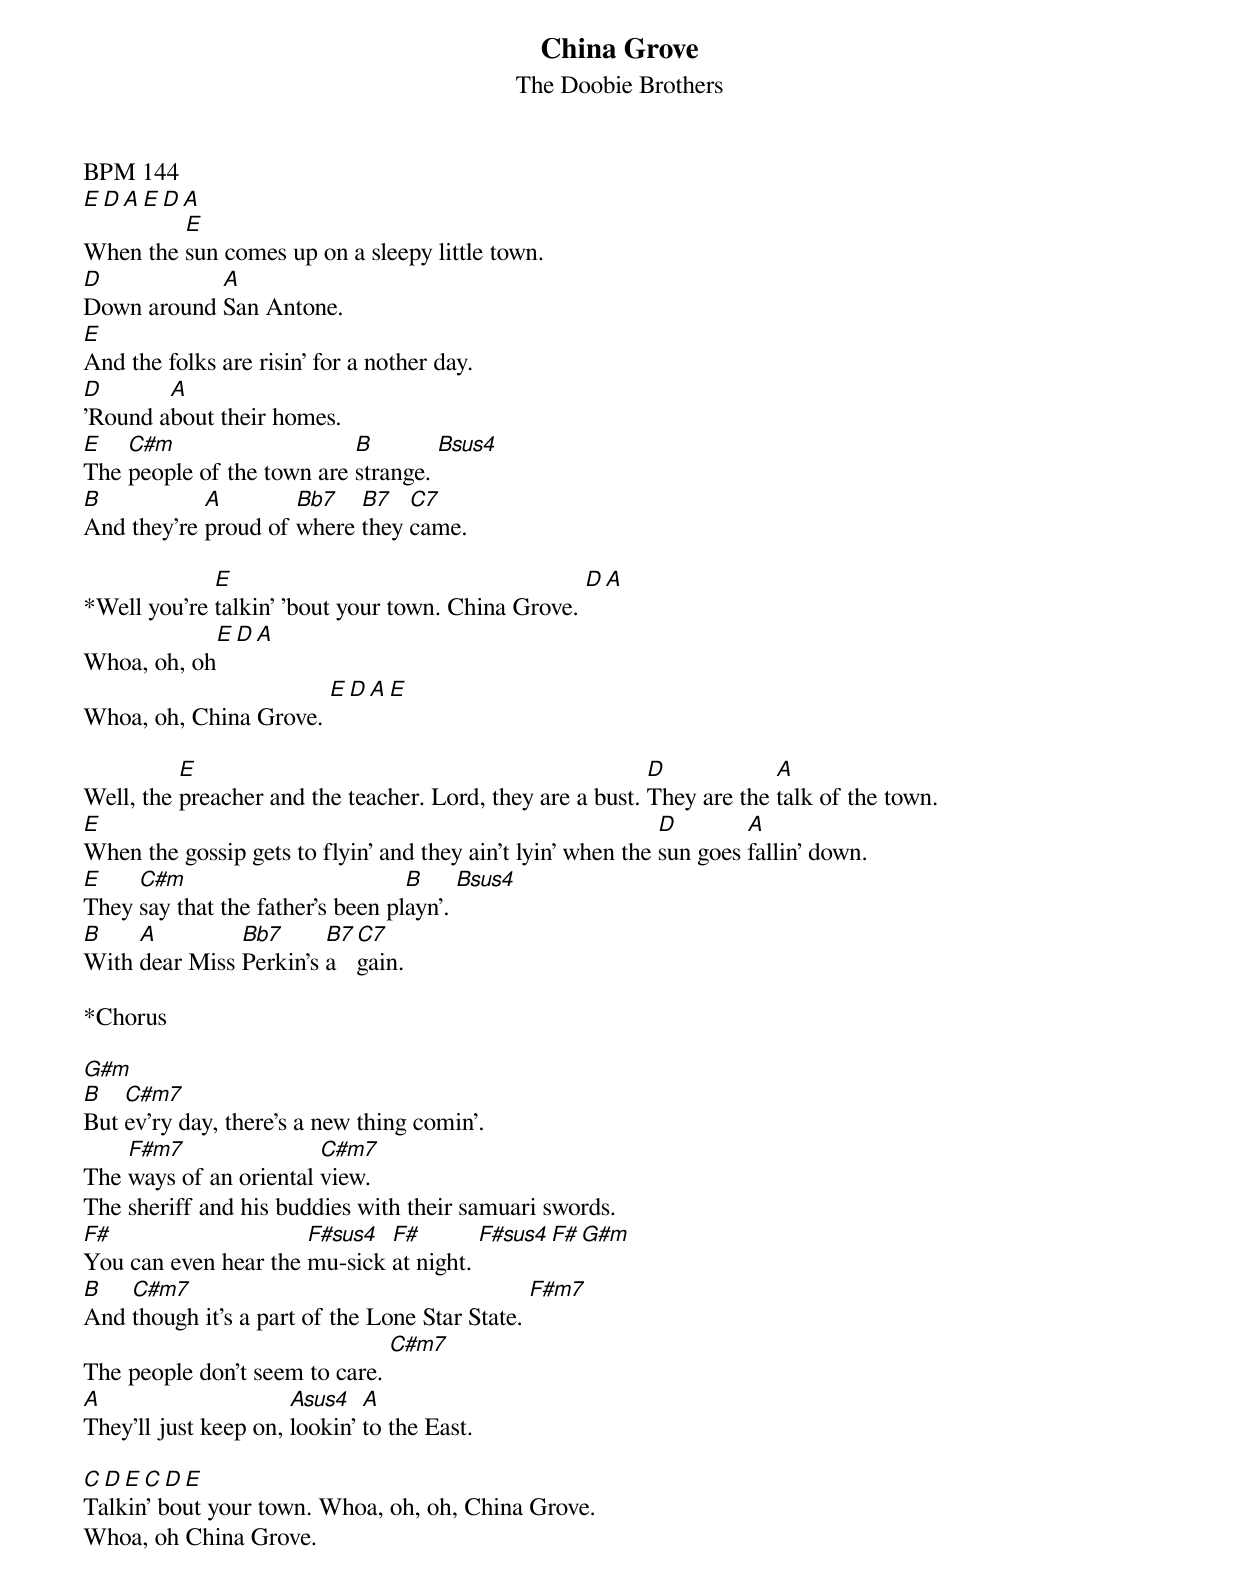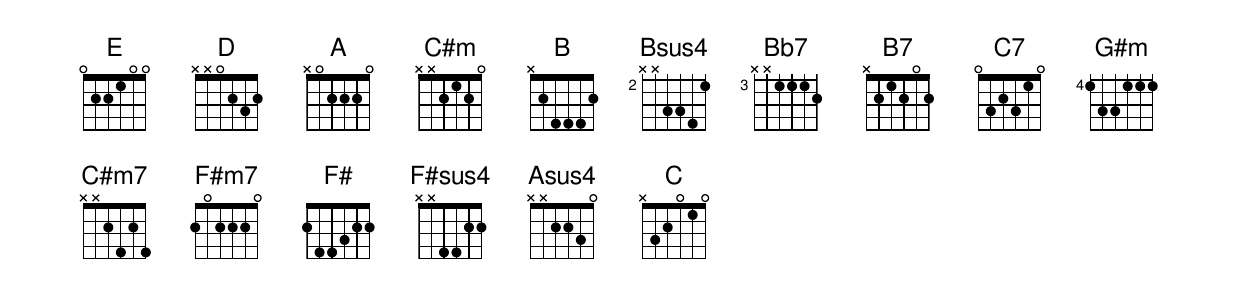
{title:China Grove}
{subtitle:The Doobie Brothers}
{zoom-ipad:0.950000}
BPM 144
[E][D][A][E][D][A]
When the [E]sun comes up on a sleepy little town.
[D]Down around [A]San Antone.
[E]And the folks are risin' for a nother day.
[D]'Round a[A]bout their homes.
[E]The [C#m]people of the town are [B]strange. [Bsus4]
[B]And they're [A]proud of [Bb7]where [B7]they [C7]came.

*Well you're [E]talkin' 'bout your town. China Grove. [D][A]
Whoa, oh, oh[E][D][A]
Whoa, oh, China Grove. [E][D][A][E]

Well, the [E]preacher and the teacher. Lord, they are a bust. [D]They are the [A]talk of the town.
[E]When the gossip gets to flyin' and they ain't lyin' when the [D]sun goes [A]fallin' down.
[E]They [C#m]say that the father's been pl[B]ayn'. [Bsus4]
[B]With [A]dear Miss [Bb7]Perkin's [B7]a[C7]gain.

*Chorus

[G#m]
[B]But [C#m7]ev'ry day, there's a new thing comin'.
The [F#m7]ways of an oriental [C#m7]view.
The sheriff and his buddies with their samuari swords.
[F#]You can even hear the [F#sus4]mu-sick [F#]at night. [F#sus4][F#][G#m]
[B]And [C#m7]though it's a part of the Lone Star State. [F#m7]
The people don't seem to care. [C#m7]
[A]They'll just keep on, [Asus4]lookin' [A]to the East.

[C][D][E][C][D][E]
Talkin' bout your town. Whoa, oh, oh, China Grove.
Whoa, oh China Grove.
